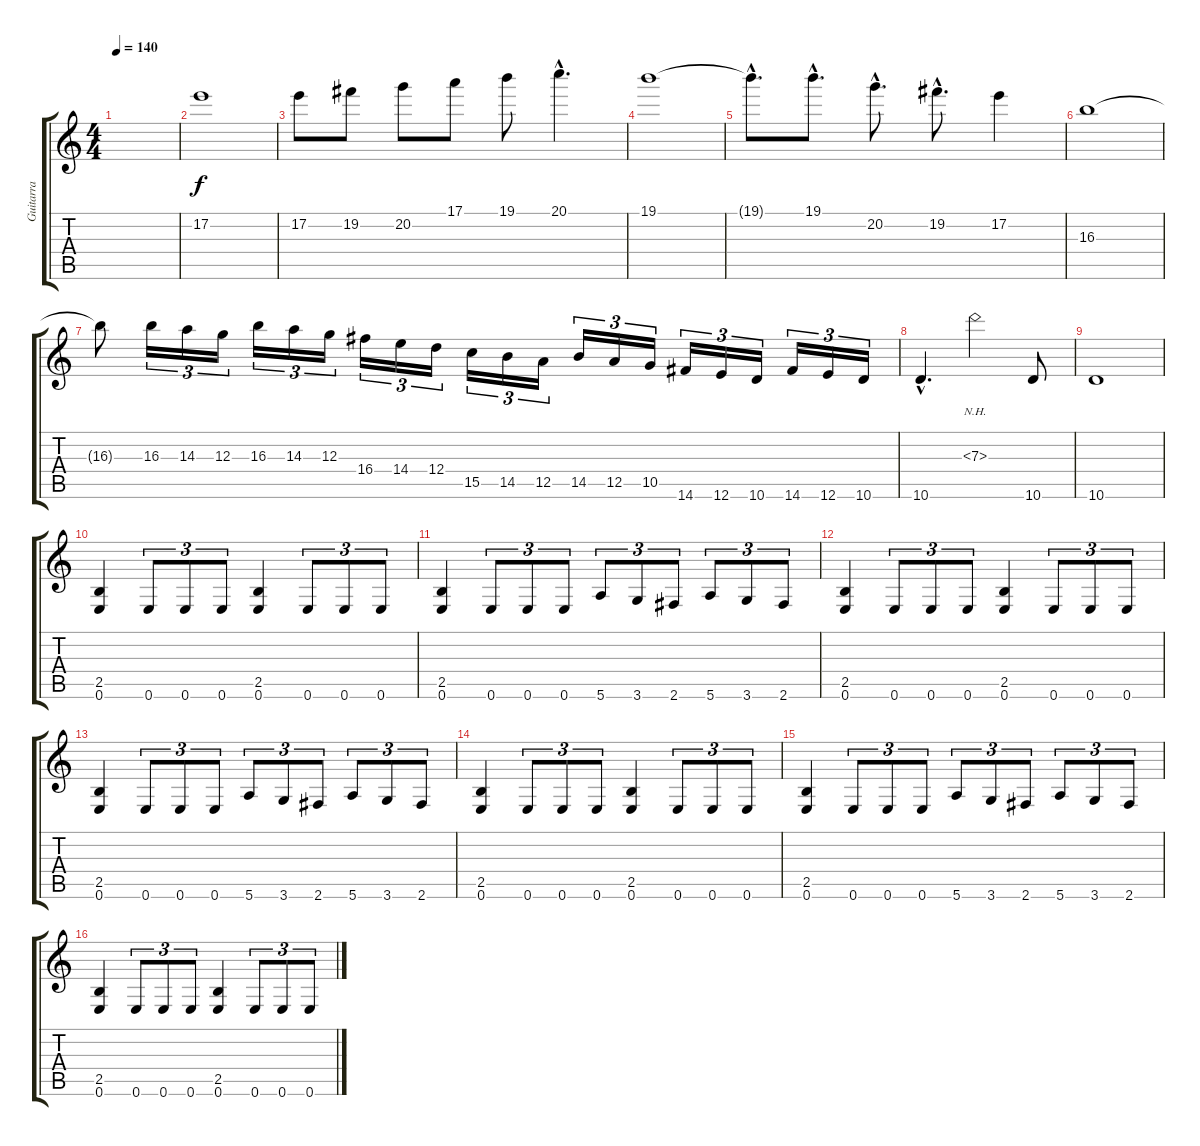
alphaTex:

\track ("Guitarra" "Guitarra") {instrument distortionguitar}
\staff {score tabs}
\tuning (E4 B3 G3 D3 A2 E2) {hide}
\ts (4 4)
\tempo 140
\clef g2
\ks c
|
17.2.1 |
17.2.8 19.2.8 20.2.8 17.1.8 19.1.8 20.1{hac}.4{d} |
19.1.1 |
19.1{hac t}.8{d} 19.1{hac}.8{d} 20.2{hac}.8{d} 19.2{hac}.8{d} 17.2.4 |
16.3.1 |
16.3{t}.8 16.3.16{tu (3 2)} 14.3.16{tu (3 2)} 12.3.16{tu (3 2)} 16.3.16{tu (3 2)} 14.3.16{tu (3 2)} 12.3.16{tu (3 2)} 16.4.16{tu (3 2)} 14.4.16{tu (3 2)} 12.4.16{tu (3 2)} 15.5.16{tu (3 2)} 14.5.16{tu (3 2)} 12.5.16{tu (3 2)} 14.5.16{tu (3 2)} 12.5.16{tu (3 2)} 10.5.16{tu (3 2)} 14.6.16{tu (3 2)} 12.6.16{tu (3 2)} 10.6.16{tu (3 2)} 14.6.16{tu (3 2)} 12.6.16{tu (3 2)} 10.6.16{tu (3 2)} |
10.6{hac}.4{d} 7.3{nh}.2 10.6.8 |
10.6.1 |
(2.5 0.6).4 0.6.8{tu (3 2)} 0.6.8{tu (3 2)} 0.6.8{tu (3 2)} (2.5 0.6).4 0.6.8{tu (3 2)} 0.6.8{tu (3 2)} 0.6.8{tu (3 2)} |
(2.5 0.6).4 0.6.8{tu (3 2)} 0.6.8{tu (3 2)} 0.6.8{tu (3 2)} 5.6.8{tu (3 2)} 3.6.8{tu (3 2)} 2.6.8{tu (3 2)} 5.6.8{tu (3 2)} 3.6.8{tu (3 2)} 2.6.8{tu (3 2)} |
(2.5 0.6).4 0.6.8{tu (3 2)} 0.6.8{tu (3 2)} 0.6.8{tu (3 2)} (2.5 0.6).4 0.6.8{tu (3 2)} 0.6.8{tu (3 2)} 0.6.8{tu (3 2)} |
(2.5 0.6).4 0.6.8{tu (3 2)} 0.6.8{tu (3 2)} 0.6.8{tu (3 2)} 5.6.8{tu (3 2)} 3.6.8{tu (3 2)} 2.6.8{tu (3 2)} 5.6.8{tu (3 2)} 3.6.8{tu (3 2)} 2.6.8{tu (3 2)} |
(2.5 0.6).4 0.6.8{tu (3 2)} 0.6.8{tu (3 2)} 0.6.8{tu (3 2)} (2.5 0.6).4 0.6.8{tu (3 2)} 0.6.8{tu (3 2)} 0.6.8{tu (3 2)} |
(2.5 0.6).4 0.6.8{tu (3 2)} 0.6.8{tu (3 2)} 0.6.8{tu (3 2)} 5.6.8{tu (3 2)} 3.6.8{tu (3 2)} 2.6.8{tu (3 2)} 5.6.8{tu (3 2)} 3.6.8{tu (3 2)} 2.6.8{tu (3 2)} |
(2.5 0.6).4 0.6.8{tu (3 2)} 0.6.8{tu (3 2)} 0.6.8{tu (3 2)} (2.5 0.6).4 0.6.8{tu (3 2)} 0.6.8{tu (3 2)} 0.6.8{tu (3 2)}
